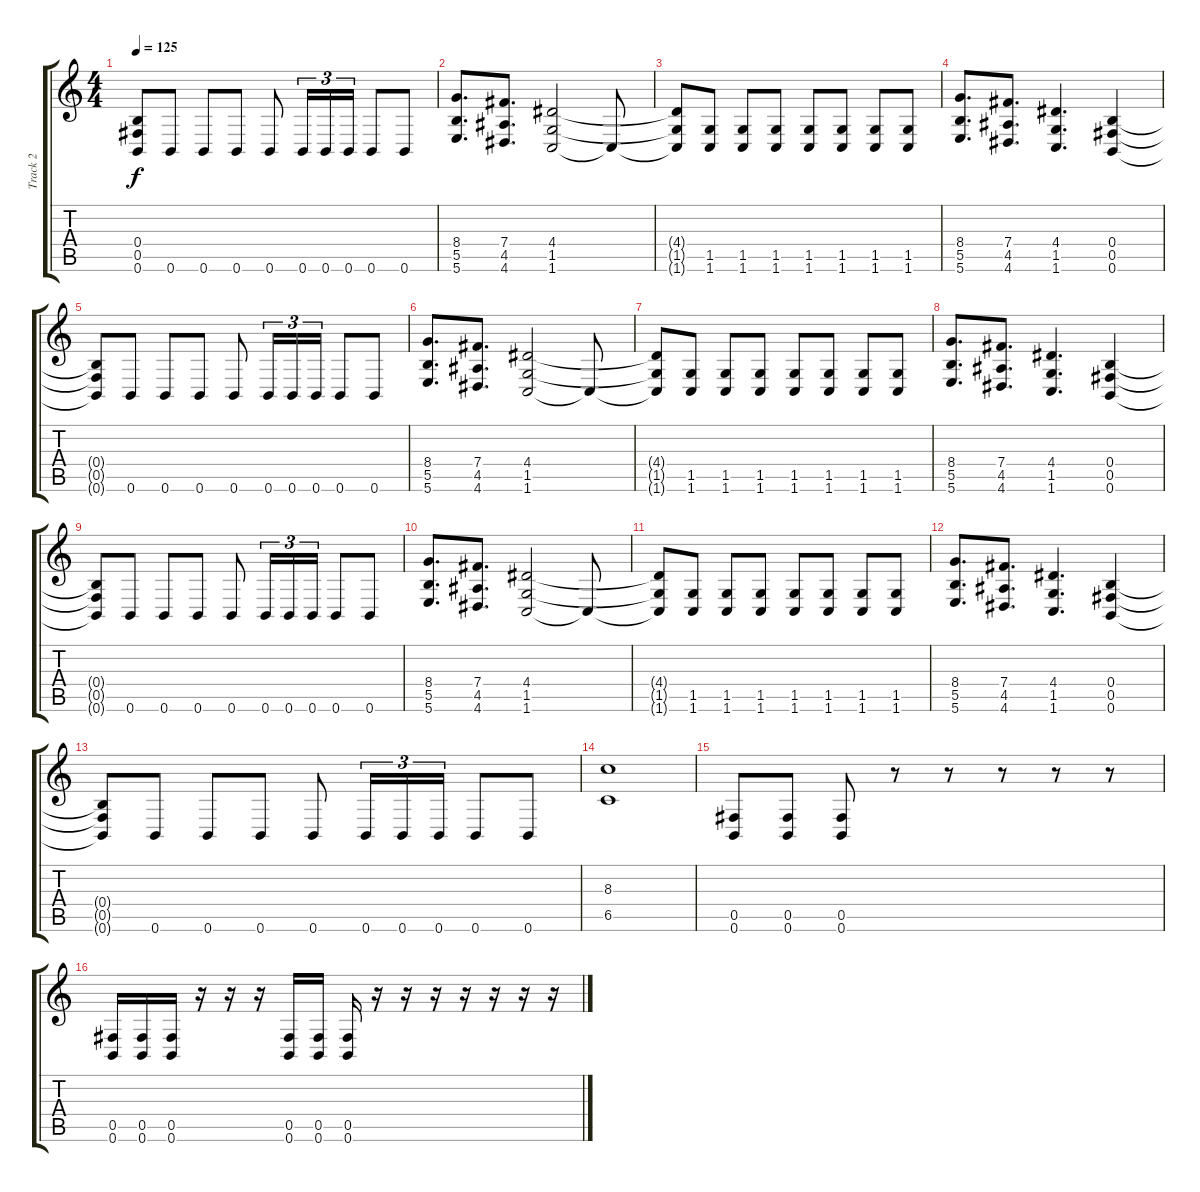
\track ("Track 2" "Track 2") {instrument distortionguitar}
\staff {score tabs}
\tuning (Db4 Ab3 E3 B2 Gb2 B1) {hide}
\ts (4 4)
\tempo 125
\clef g2
\ks c
(0.4{t} 0.5{t} 0.6{t}).8{dy f} 0.6.8 0.6.8 0.6.8 0.6.8 0.6.16{tu (3 2)} 0.6.16{tu (3 2)} 0.6.16{tu (3 2)} 0.6.8 0.6.8 |
(8.4 5.5 5.6).8{d} (7.4 4.5 4.6).8{d} (4.4 1.5 1.6).2 1.6{t}.8 |
(4.4{t} 1.5{t} 1.6{t}).8 (1.5 1.6).8 (1.5 1.6).8 (1.5 1.6).8 (1.5 1.6).8 (1.5 1.6).8 (1.5 1.6).8 (1.5 1.6).8 |
(8.4 5.5 5.6).8{d} (7.4 4.5 4.6).8{d} (4.4 1.5 1.6).4{d} (0.4 0.5 0.6).4 |
(0.4{t} 0.5{t} 0.6{t}).8 0.6.8 0.6.8 0.6.8 0.6.8 0.6.16{tu (3 2)} 0.6.16{tu (3 2)} 0.6.16{tu (3 2)} 0.6.8 0.6.8 |
(8.4 5.5 5.6).8{d} (7.4 4.5 4.6).8{d} (4.4 1.5 1.6).2 1.6{t}.8 |
(4.4{t} 1.5{t} 1.6{t}).8 (1.5 1.6).8 (1.5 1.6).8 (1.5 1.6).8 (1.5 1.6).8 (1.5 1.6).8 (1.5 1.6).8 (1.5 1.6).8 |
(8.4 5.5 5.6).8{d} (7.4 4.5 4.6).8{d} (4.4 1.5 1.6).4{d} (0.4 0.5 0.6).4 |
(0.4{t} 0.5{t} 0.6{t}).8 0.6.8 0.6.8 0.6.8 0.6.8 0.6.16{tu (3 2)} 0.6.16{tu (3 2)} 0.6.16{tu (3 2)} 0.6.8 0.6.8 |
(8.4 5.5 5.6).8{d} (7.4 4.5 4.6).8{d} (4.4 1.5 1.6).2 1.6{t}.8 |
(4.4{t} 1.5{t} 1.6{t}).8 (1.5 1.6).8 (1.5 1.6).8 (1.5 1.6).8 (1.5 1.6).8 (1.5 1.6).8 (1.5 1.6).8 (1.5 1.6).8 |
(8.4 5.5 5.6).8{d} (7.4 4.5 4.6).8{d} (4.4 1.5 1.6).4{d} (0.4 0.5 0.6).4 |
(0.4{t} 0.5{t} 0.6{t}).8 0.6.8 0.6.8 0.6.8 0.6.8 0.6.16{tu (3 2)} 0.6.16{tu (3 2)} 0.6.16{tu (3 2)} 0.6.8 0.6.8 |
(8.3 6.5).1 |
(0.5 0.6).8 (0.5 0.6).8 (0.5 0.6).8 r.8 r.8 r.8 r.8 r.8 |
(0.5 0.6).16 (0.5 0.6).16 (0.5 0.6).16 r.16 r.16 r.16 (0.5 0.6).16 (0.5 0.6).16 (0.5 0.6).16 r.16 r.16 r.16 r.16 r.16 r.16 r.16
